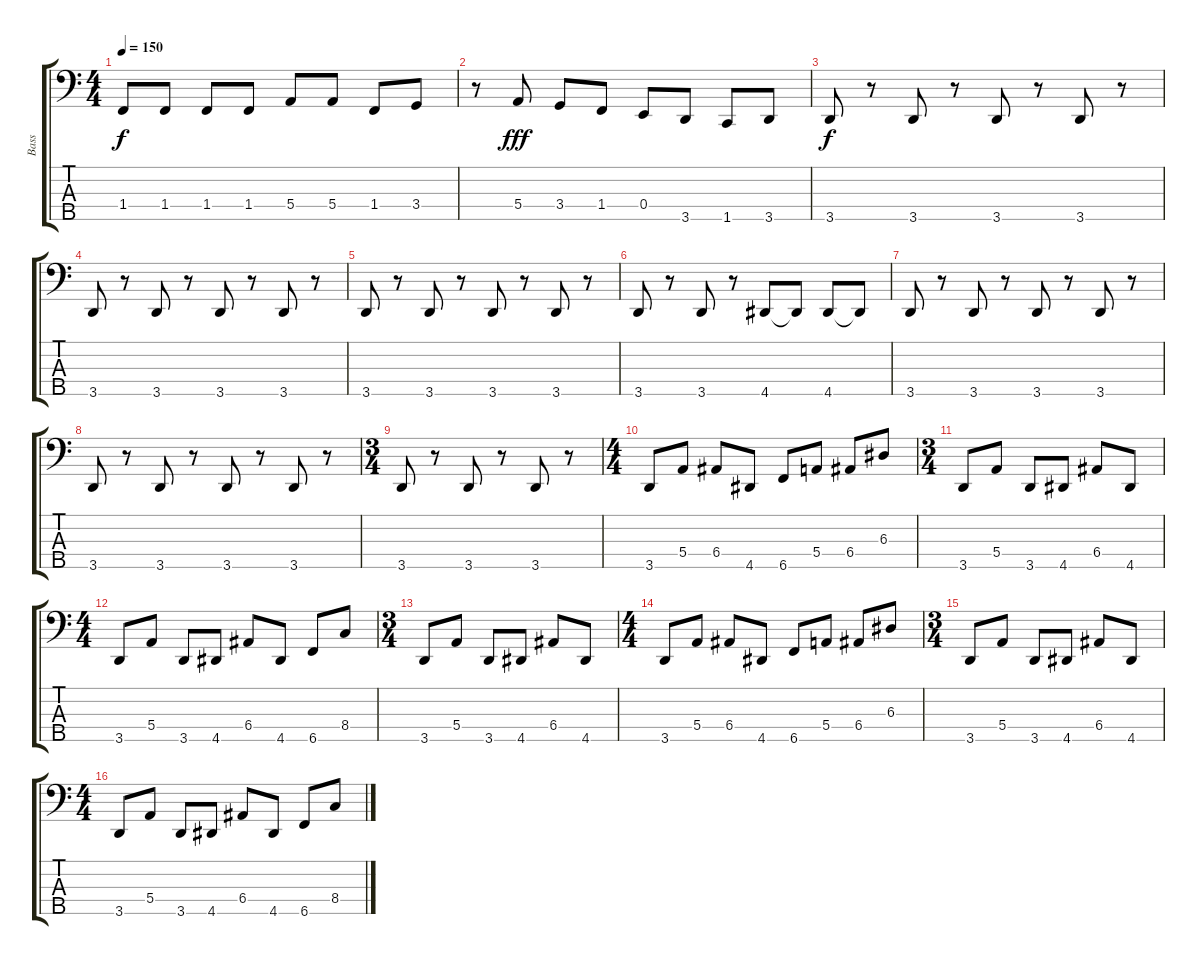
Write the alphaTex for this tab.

\track ("Bass" "Bass") {instrument electricbassfinger}
\staff {score tabs}
\tuning (G2 D2 A1 E1 B0) {hide}
\ts (4 4)
\tempo 150
\clef f4
\ks c
1.4.8{dy f} 1.4.8 1.4.8 1.4.8 5.4.8 5.4.8 1.4.8 3.4.8 |
r.8 5.4.8{dy fff} 3.4.8 1.4.8 0.4.8 3.5.8 1.5.8 3.5.8 |
3.5.8{dy f} r.8 3.5.8 r.8 3.5.8 r.8 3.5.8 r.8 |
3.5.8 r.8 3.5.8 r.8 3.5.8 r.8 3.5.8 r.8 |
3.5.8 r.8 3.5.8 r.8 3.5.8 r.8 3.5.8 r.8 |
3.5.8 r.8 3.5.8 r.8 4.5.8 4.5{t}.8 4.5.8 4.5{t}.8 |
3.5.8 r.8 3.5.8 r.8 3.5.8 r.8 3.5.8 r.8 |
3.5.8 r.8 3.5.8 r.8 3.5.8 r.8 3.5.8 r.8 |
\ts (3 4)
3.5.8 r.8 3.5.8 r.8 3.5.8 r.8 |
\ts (4 4)
3.5.8 5.4.8 6.4.8 4.5.8 6.5.8 5.4.8 6.4.8 6.3.8 |
\ts (3 4)
3.5.8 5.4.8 3.5.8 4.5.8 6.4.8 4.5.8 |
\ts (4 4)
3.5.8 5.4.8 3.5.8 4.5.8 6.4.8 4.5.8 6.5.8 8.4.8 |
\ts (3 4)
3.5.8 5.4.8 3.5.8 4.5.8 6.4.8 4.5.8 |
\ts (4 4)
3.5.8 5.4.8 6.4.8 4.5.8 6.5.8 5.4.8 6.4.8 6.3.8 |
\ts (3 4)
3.5.8 5.4.8 3.5.8 4.5.8 6.4.8 4.5.8 |
\ts (4 4)
3.5.8 5.4.8 3.5.8 4.5.8 6.4.8 4.5.8 6.5.8 8.4.8
